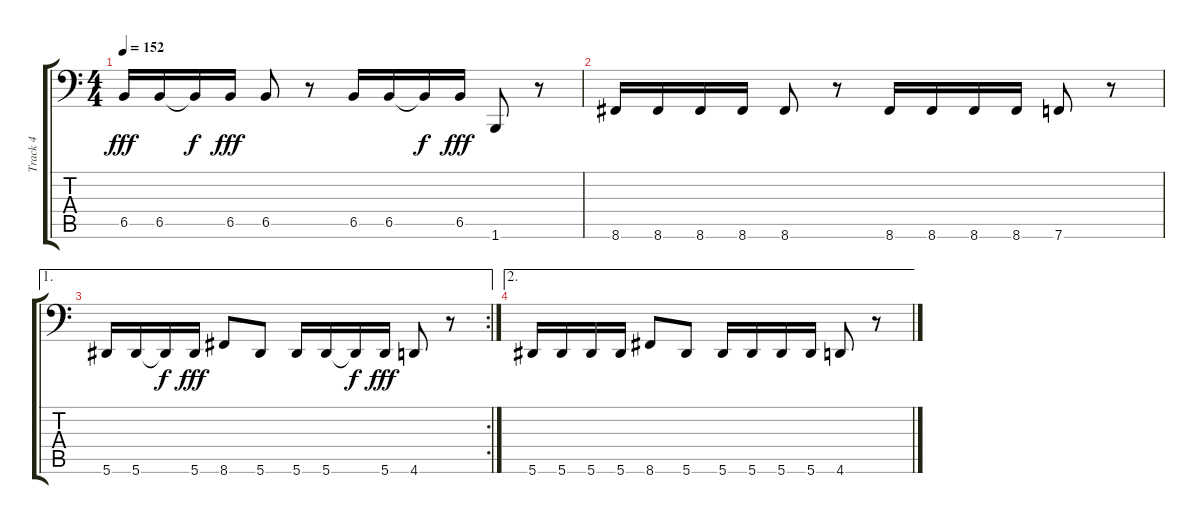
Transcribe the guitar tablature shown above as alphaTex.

\track ("Track 4" "Track 4") {instrument slapbass1}
\staff {score tabs}
\tuning (C3 G2 Eb2 Bb1 F1 Bb0) {hide}
\ts (4 4)
\tempo 152
\clef f4
\ks c
6.5.16{dy fff} 6.5.16 6.5{t}.16{dy f} 6.5.16{dy fff} 6.5.8 r.8 6.5.16 6.5.16 6.5{t}.16{dy f} 6.5.16{dy fff} 1.6.8 r.8 |
8.6.16 8.6.16 8.6.16 8.6.16 8.6.8 r.8 8.6.16 8.6.16 8.6.16 8.6.16 7.6.8 r.8 |
\ae 1
\rc 2
5.6.16 5.6.16 5.6{t}.16{dy f} 5.6.16{dy fff} 8.6.8 5.6.8 5.6.16 5.6.16 5.6{t}.16{dy f} 5.6.16{dy fff} 4.6.8 r.8 |
\ae 2
5.6.16 5.6.16 5.6.16 5.6.16 8.6.8 5.6.8 5.6.16 5.6.16 5.6.16 5.6.16 4.6.8 r.8
